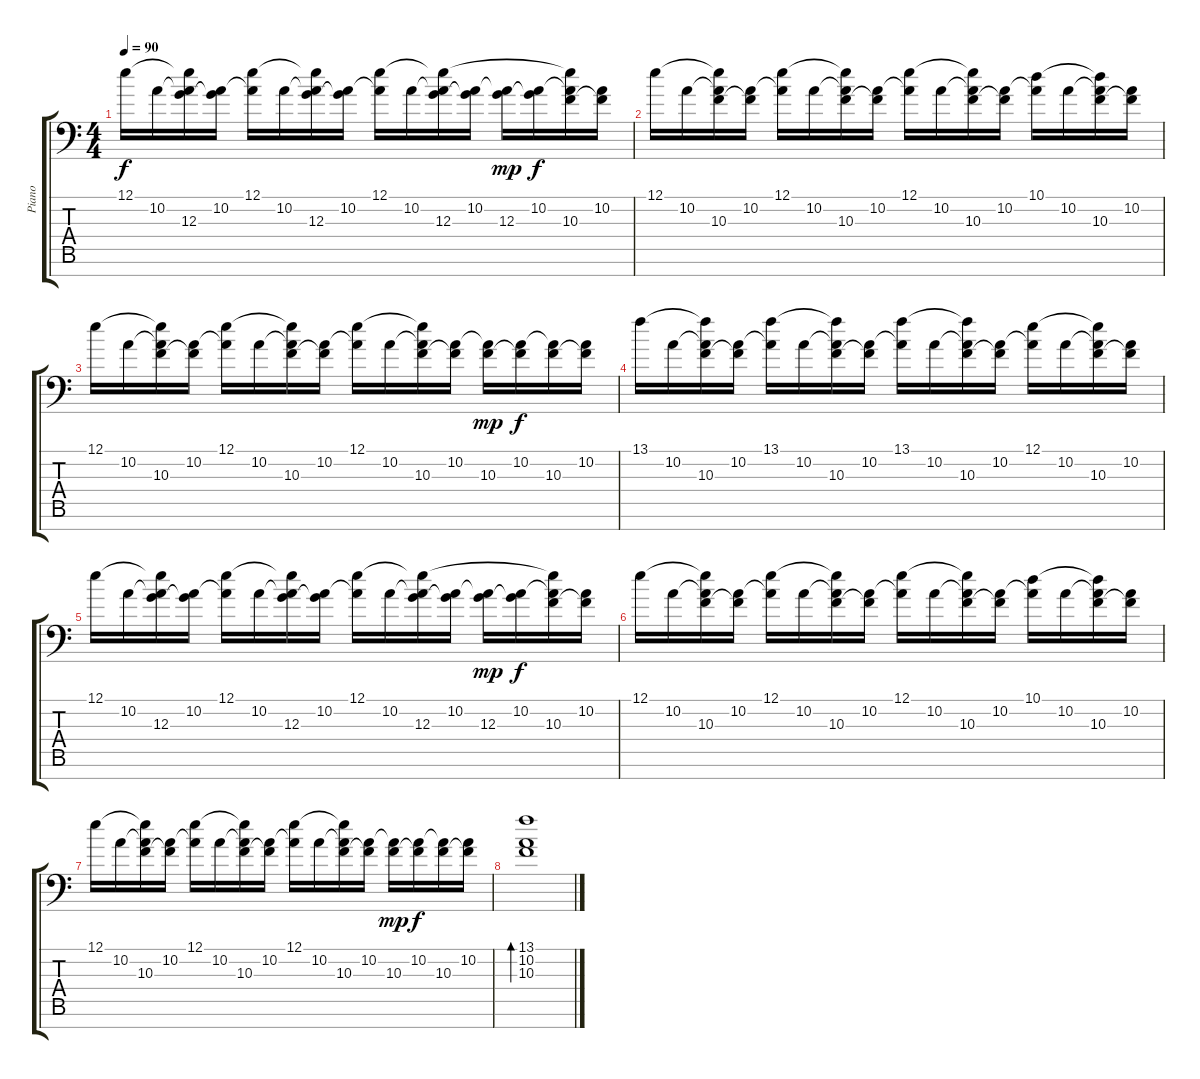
\track ("Piano" "Piano") {instrument acousticgrandpiano}
\staff {score tabs}
\tuning (E4 B3 G3 D3 A2 E2 E0) {hide}
\ts (4 4)
\tempo 90
\clef f4
\ks c
12.1.16{dy f} 10.2.16 (12.1{t} 10.2{t} 12.3).16 (10.2 12.3{t}).16 (12.1 10.2{t}).16 10.2.16 (12.1{t} 10.2{t} 12.3).16 (10.2 12.3{t}).16 (12.1 10.2{t}).16 10.2.16 (12.1{t} 10.2{t} 12.3).16 (10.2 12.3{t}).16 (10.2{t} 12.3).16{dy mp} (10.2 12.3{t}).16{dy f} (12.1{t} 10.2{t} 10.3).16 (10.2 10.3{t}).16 |
12.1.16 10.2.16 (12.1{t} 10.2{t} 10.3).16 (10.2 10.3{t}).16 (12.1 10.2{t}).16 10.2.16 (12.1{t} 10.2{t} 10.3).16 (10.2 10.3{t}).16 (12.1 10.2{t}).16 10.2.16 (12.1{t} 10.2{t} 10.3).16 (10.2 10.3{t}).16 (10.1 10.2{t}).16 10.2.16 (10.1{t} 10.2{t} 10.3).16 (10.2 10.3{t}).16 |
12.1.16 10.2.16 (12.1{t} 10.2{t} 10.3).16 (10.2 10.3{t}).16 (12.1 10.2{t}).16 10.2.16 (12.1{t} 10.2{t} 10.3).16 (10.2 10.3{t}).16 (12.1 10.2{t}).16 10.2.16 (12.1{t} 10.2{t} 10.3).16 (10.2 10.3{t}).16 (10.2{t} 10.3).16{dy mp} (10.2 10.3{t}).16{dy f} (10.2{t} 10.3).16 (10.2 10.3{t}).16 |
13.1.16 10.2.16 (13.1{t} 10.2{t} 10.3).16 (10.2 10.3{t}).16 (13.1 10.2{t}).16 10.2.16 (13.1{t} 10.2{t} 10.3).16 (10.2 10.3{t}).16 (13.1 10.2{t}).16 10.2.16 (13.1{t} 10.2{t} 10.3).16 (10.2 10.3{t}).16 (12.1 10.2{t}).16 10.2.16 (12.1{t} 10.2{t} 10.3).16 (10.2 10.3{t}).16 |
12.1.16 10.2.16 (12.1{t} 10.2{t} 12.3).16 (10.2 12.3{t}).16 (12.1 10.2{t}).16 10.2.16 (12.1{t} 10.2{t} 12.3).16 (10.2 12.3{t}).16 (12.1 10.2{t}).16 10.2.16 (12.1{t} 10.2{t} 12.3).16 (10.2 12.3{t}).16 (10.2{t} 12.3).16{dy mp} (10.2 12.3{t}).16{dy f} (12.1{t} 10.2{t} 10.3).16 (10.2 10.3{t}).16 |
12.1.16 10.2.16 (12.1{t} 10.2{t} 10.3).16 (10.2 10.3{t}).16 (12.1 10.2{t}).16 10.2.16 (12.1{t} 10.2{t} 10.3).16 (10.2 10.3{t}).16 (12.1 10.2{t}).16 10.2.16 (12.1{t} 10.2{t} 10.3).16 (10.2 10.3{t}).16 (10.1 10.2{t}).16 10.2.16 (10.1{t} 10.2{t} 10.3).16 (10.2 10.3{t}).16 |
12.1.16 10.2.16 (12.1{t} 10.2{t} 10.3).16 (10.2 10.3{t}).16 (12.1 10.2{t}).16 10.2.16 (12.1{t} 10.2{t} 10.3).16 (10.2 10.3{t}).16 (12.1 10.2{t}).16 10.2.16 (12.1{t} 10.2{t} 10.3).16 (10.2 10.3{t}).16 (10.2{t} 10.3).16{dy mp} (10.2 10.3{t}).16{dy f} (10.2{t} 10.3).16 (10.2 10.3{t}).16 |
(13.1 10.2 10.3).1{bd 240}
